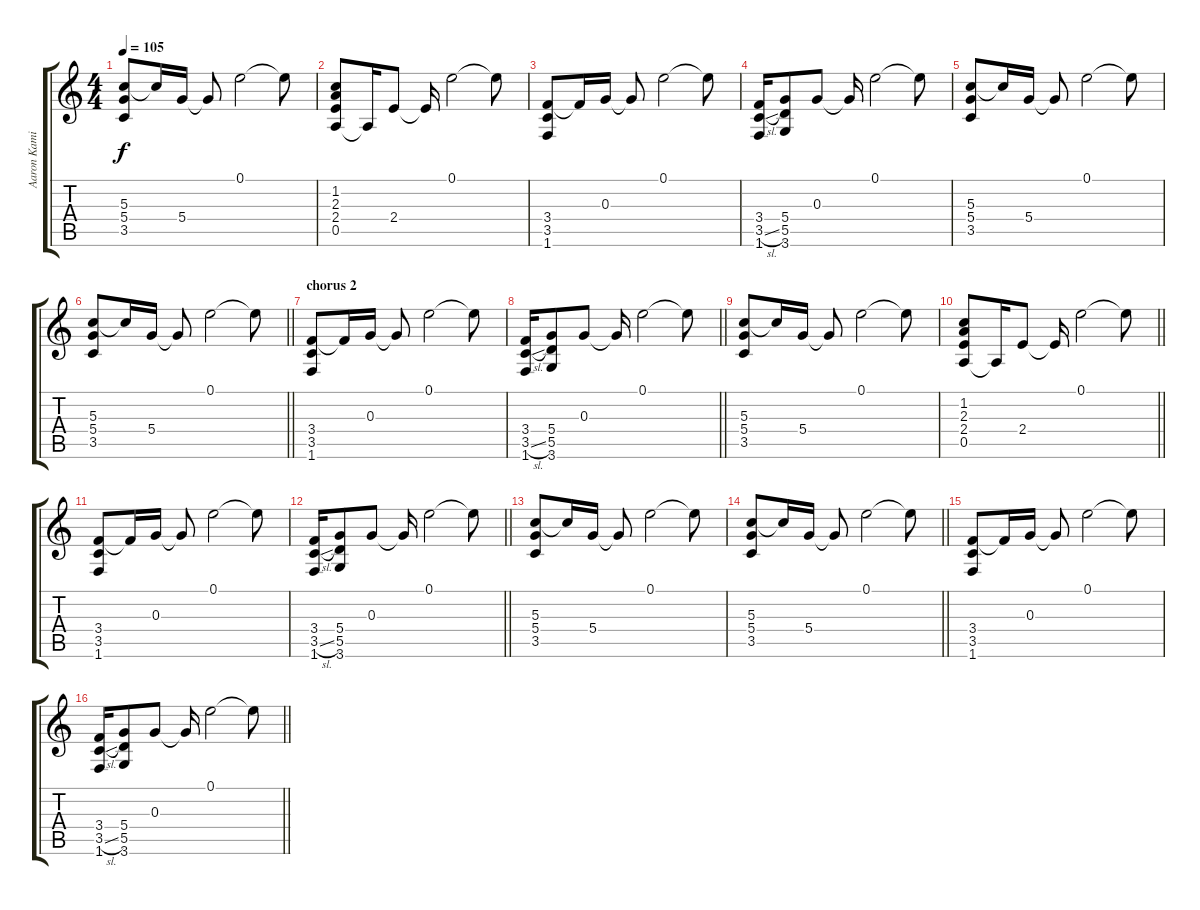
\track ("Aaron Kamin " "Aaron Kami") {instrument acousticguitarsteel}
\staff {score tabs}
\tuning (E4 B3 G3 D3 A2 E2) {hide}
\ts (4 4)
\tempo 105
\clef g2
\ks c
(5.3 5.4 3.5).8{dy f} 5.3{t}.16 5.4.16 5.4{t}.8 0.1.2 0.1{t}.8 |
(1.2 2.3 2.4 0.5).8 0.5{t}.16 2.4.8 2.4{t}.16 0.1.2 0.1{t}.8 |
(3.4 3.5 1.6).8 3.4{t}.16 0.3.16 0.3{t}.8 0.1.2 0.1{t}.8 |
(3.4 3.5{sl} 1.6).16 (5.4 5.5 3.6).8 0.3.8 0.3{t}.16 0.1.2 0.1{t}.8 |
(5.3 5.4 3.5).8 5.3{t}.16 5.4.16 5.4{t}.8 0.1.2 0.1{t}.8 |
\barLineRight lightlight
(5.3 5.4 3.5).8 5.3{t}.16 5.4.16 5.4{t}.8 0.1.2 0.1{t}.8 |
\section ("" "chorus 2")
(3.4 3.5 1.6).8 3.4{t}.16 0.3.16 0.3{t}.8 0.1.2 0.1{t}.8 |
\barLineRight lightlight
(3.4 3.5{sl} 1.6).16 (5.4 5.5 3.6).8 0.3.8 0.3{t}.16 0.1.2 0.1{t}.8 |
(5.3 5.4 3.5).8 5.3{t}.16 5.4.16 5.4{t}.8 0.1.2 0.1{t}.8 |
\barLineRight lightlight
(1.2 2.3 2.4 0.5).8 0.5{t}.16 2.4.8 2.4{t}.16 0.1.2 0.1{t}.8 |
(3.4 3.5 1.6).8 3.4{t}.16 0.3.16 0.3{t}.8 0.1.2 0.1{t}.8 |
\barLineRight lightlight
(3.4 3.5{sl} 1.6).16 (5.4 5.5 3.6).8 0.3.8 0.3{t}.16 0.1.2 0.1{t}.8 |
(5.3 5.4 3.5).8 5.3{t}.16 5.4.16 5.4{t}.8 0.1.2 0.1{t}.8 |
\barLineRight lightlight
(5.3 5.4 3.5).8 5.3{t}.16 5.4.16 5.4{t}.8 0.1.2 0.1{t}.8 |
(3.4 3.5 1.6).8 3.4{t}.16 0.3.16 0.3{t}.8 0.1.2 0.1{t}.8 |
\barLineRight lightlight
(3.4 3.5{sl} 1.6).16 (5.4 5.5 3.6).8 0.3.8 0.3{t}.16 0.1.2 0.1{t}.8
